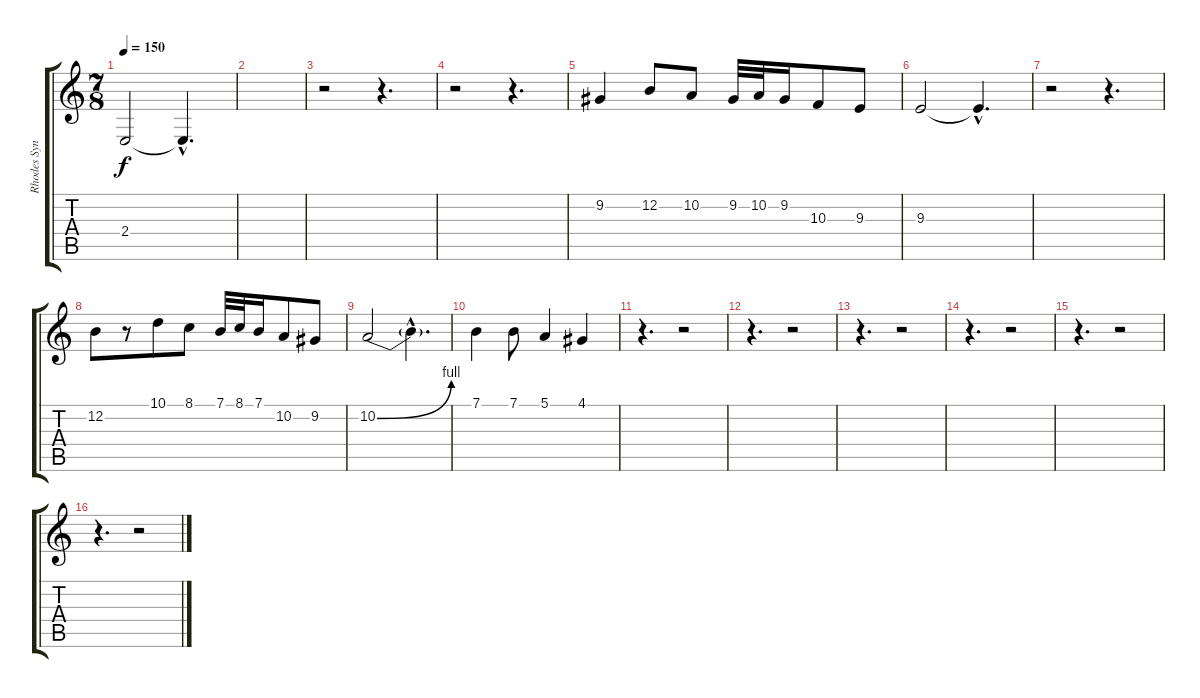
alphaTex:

\track ("Rhodes Synth" "Rhodes Syn") {instrument electricpiano1}
\staff {score tabs}
\tuning (E4 B3 G3 D3 A2 E2) {hide}
\ts (7 8)
\tempo 150
\clef g2
\ks c
2.4{t}.2{dy f} 2.4{hac t}.4{d} |
|
r.2 r.4{d} |
r.2 r.4{d} |
9.2.4 12.2.8 10.2.8 9.2.32 10.2.32 9.2.16 10.3.8 9.3.8 |
9.3.2 9.3{hac t}.4{d} |
r.2 r.4{d} |
12.2.8 r.8 10.1.8 8.1.8 7.1.32 8.1.32 7.1.16 10.2.8 9.2.8 |
10.2{be (bend 0 0 60 4)}.2 10.2{hac t}.4{d} |
7.1.4 7.1.8 5.1.4 4.1.4 |
r.4{d} r.2 |
r.4{d} r.2 |
r.4{d} r.2 |
r.4{d} r.2 |
r.4{d} r.2 |
r.4{d} r.2
